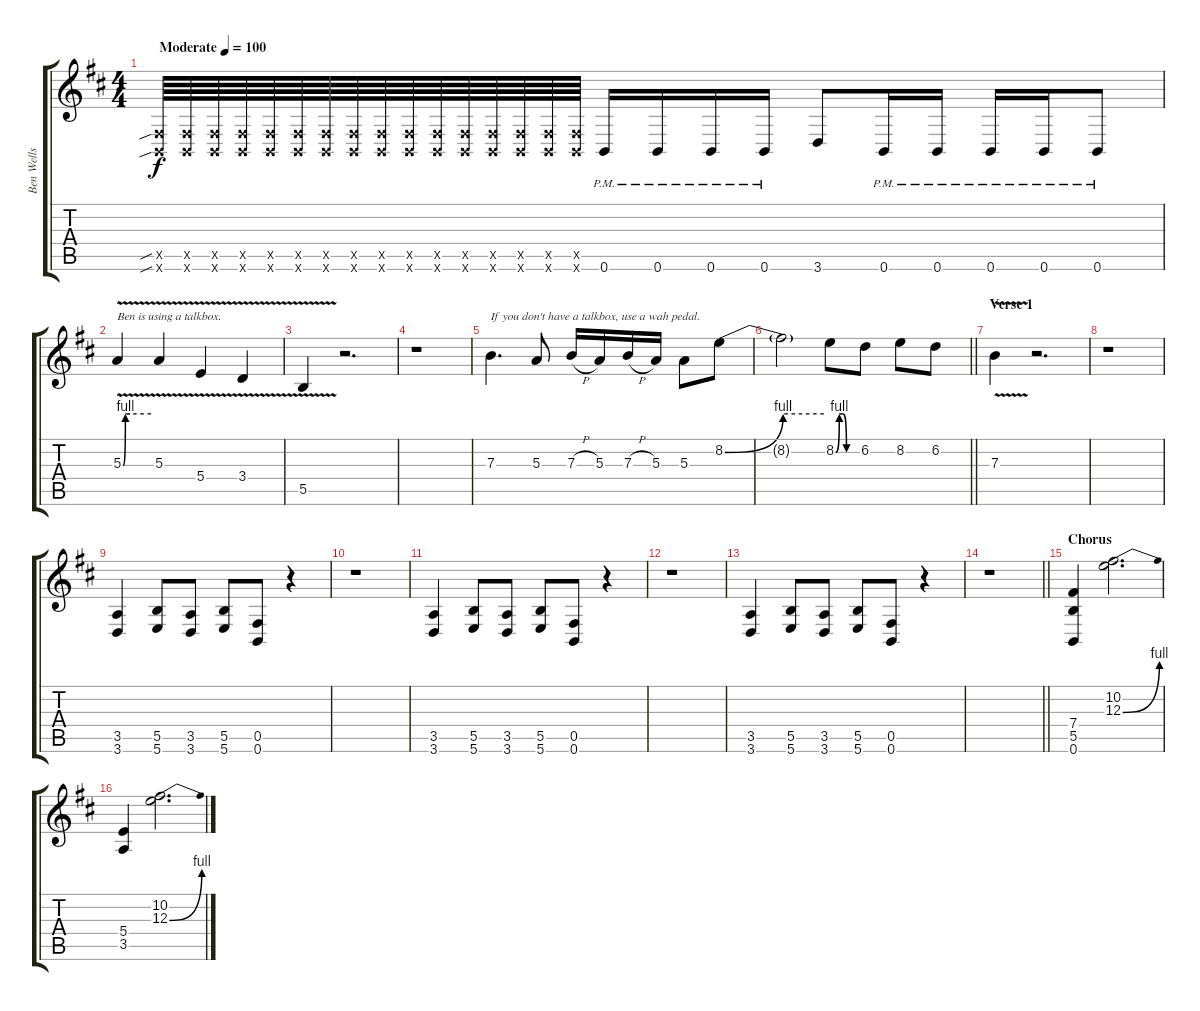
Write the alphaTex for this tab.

\track ("Ben Wells" "Ben Wells") {instrument overdrivenguitar}
\staff {score tabs}
\tuning (Db4 Ab3 E3 B2 Gb2 B1) {hide}
\ts (4 4)
\tempo (100 "Moderate")
\clef g2
\ks bminor
(0.5{sib x} 0.6{sib x}).64{dy f instrument overdrivenguitar} (0.5{x} 0.6{x}).64 (0.5{x} 0.6{x}).64 (0.5{x} 0.6{x}).64 (0.5{x} 0.6{x}).64 (0.5{x} 0.6{x}).64 (0.5{x} 0.6{x}).64 (0.5{x} 0.6{x}).64 (0.5{x} 0.6{x}).64 (0.5{x} 0.6{x}).64 (0.5{x} 0.6{x}).64 (0.5{x} 0.6{x}).64 (0.5{x} 0.6{x}).64 (0.5{x} 0.6{x}).64 (0.5{x} 0.6{x}).64 (0.5{x} 0.6{x}).64 0.6{pm}.16 0.6{pm}.16 0.6{pm}.16 0.6{pm}.16 3.6.8 0.6{pm}.16 0.6{pm}.16 0.6{pm}.16 0.6{pm}.16 0.6{pm}.8 |
5.3{be (custom 0 0 5 4 8 4 15 4 60 4) v}.4{txt "Ben is using a talkbox."} 5.3{v}.4 5.4{v}.4 3.4{v}.4 |
5.5{v}.4 r.2{d} |
r.1 |
7.3.4{d txt "If you don't have a talkbox, use a wah pedal."} 5.3.8 7.3{h}.16 5.3.16 7.3{h}.16 5.3.16 5.3.8 8.2{be (bend 0 0 60 4)}.8 |
\barLineRight lightlight
8.2{be (hold 0 4 60 4) t}.2 8.2{be (custom 0 0 10 4 20 4 30 0 60 0)}.8 6.2.8 8.2.8 6.2.8 |
\section ("" "Verse 1")
7.3{v}.4 r.2{d} |
r.1 |
(3.5 3.6).4 (5.5 5.6).8 (3.5 3.6).8 (5.5 5.6).8 (0.5 0.6).8 r.4 |
r.1 |
(3.5 3.6).4 (5.5 5.6).8 (3.5 3.6).8 (5.5 5.6).8 (0.5 0.6).8 r.4 |
r.1 |
(3.5 3.6).4 (5.5 5.6).8 (3.5 3.6).8 (5.5 5.6).8 (0.5 0.6).8 r.4 |
\barLineRight lightlight
r.1 |
\section ("" "Chorus")
(7.4 5.5 0.6).4 (10.2 12.3{be (bend 0 0 60 4)}).2{d} |
(5.4 3.5).4 (10.2 12.3{be (bend 0 0 60 4)}).2{d}
